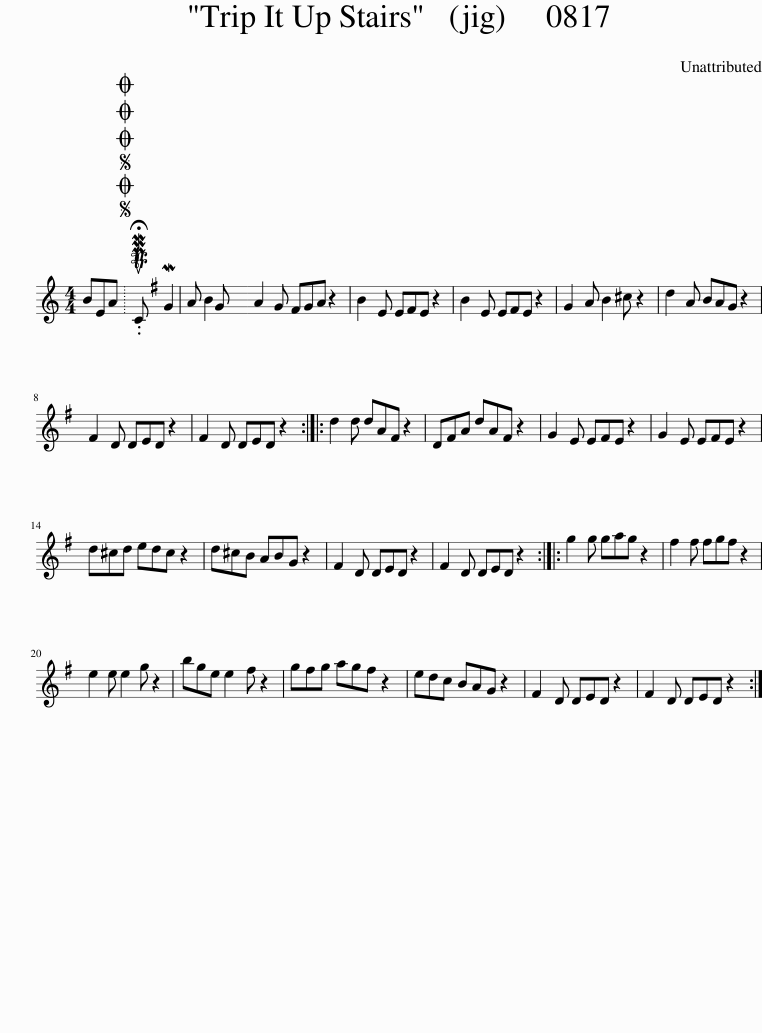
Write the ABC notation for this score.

X:1
L:1/8
M:4/4
I:linebreak $
K:C
V:1 treble
V:1
 BEA |SOSOOO .!fermata!PMTuC MG2 A B2 G | A2 G ^FGA z2 | B2 E E^FE z2 | B2 E E^FE z2 | %5
 G2 A B2 ^c z2 | d2 A BAG z2 |$ ^F2 D DED z2 | ^F2 D DED z2 :: d2 d dA^F z2 | %10
 D^FA dAF z2 | G2 E E^FE z2 | G2 E E^FE z2 |$ d^cd edc z2 | d^cB ABG z2 | %15
 ^F2 D DED z2 | ^F2 D DED z2 :: g2 g gag z2 | ^f2 f fgf z2 |$ e2 e e2 g z2 | %20
 bge e2 ^f z2 | g^fg agf z2 | edc BAG z2 | ^F2 D DED z2 | ^F2 D DED z2 :| %25
